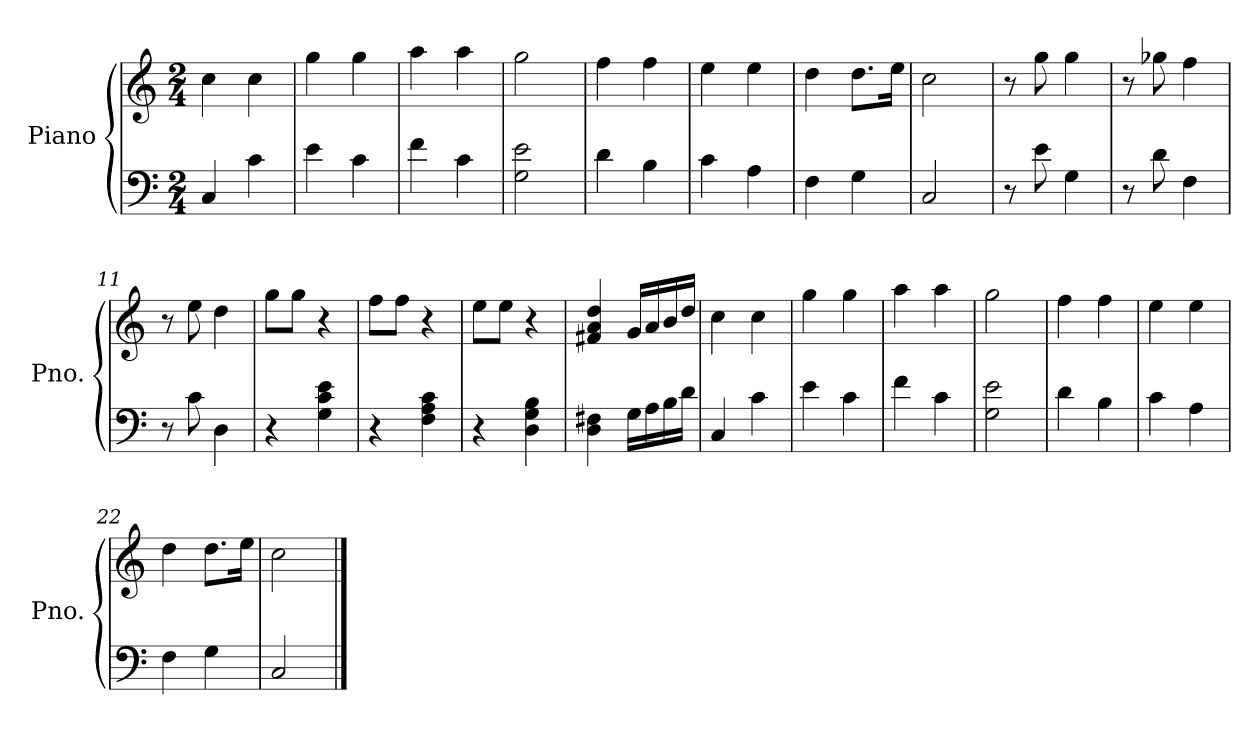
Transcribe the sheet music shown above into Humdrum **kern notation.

**kern	**kern
*part1	*part1
*staff2	*staff1
*I"Piano	*
*I'Pno.	*
*clefF4	*clefG2
*k[]	*k[]
*M2/4	*M2/4
=1	=1
4C/	4cc\
4c\	4cc\
=2	=2
4e\	4gg\
4c\	4gg\
=3	=3
4f\	4aa\
4c\	4aa\
=4	=4
2G\ 2e\	2gg\
=5	=5
4d\	4ff\
4B\	4ff\
=6	=6
4c\	4ee\
4A\	4ee\
=7	=7
4F\	4dd\
4G\	8.dd\L
.	16ee\Jk
=8	=8
2C/	2cc\
=9	=9
8r	8r
8e\	8gg\
4G\	4gg\
!!LO:LB:g=z
=10	=10
8r	8r
8d\	8gg-X\
4F\	4ff\
=11	=11
8r	8r
8c\	8ee\
4D\	4dd\
=12	=12
4r	8gg\L
.	8gg\J
4G\ 4c\ 4e\	4r
=13	=13
4r	8ff\L
.	8ff\J
4F\ 4A\ 4c\	4r
=14	=14
4r	8ee\L
.	8ee\J
4D\ 4G\ 4B\	4r
=15	=15
4D\ 4F#X\	4f#X/ 4a/ 4dd/
16G\LL	16g/LL
16A\	16a/
16B\	16b/
16d\JJ	16dd/JJ
=16	=16
4C/	4cc\
4c\	4cc\
=17	=17
4e\	4gg\
4c\	4gg\
=18	=18
4f\	4aa\
4c\	4aa\
!!LO:LB:g=z
=19	=19
2G\ 2e\	2gg\
=20	=20
4d\	4ff\
4B\	4ff\
=21	=21
4c\	4ee\
4A\	4ee\
=22	=22
4F\	4dd\
4G\	8.dd\L
.	16ee\Jk
=23	=23
2C/	2cc\
==	==
*-	*-
